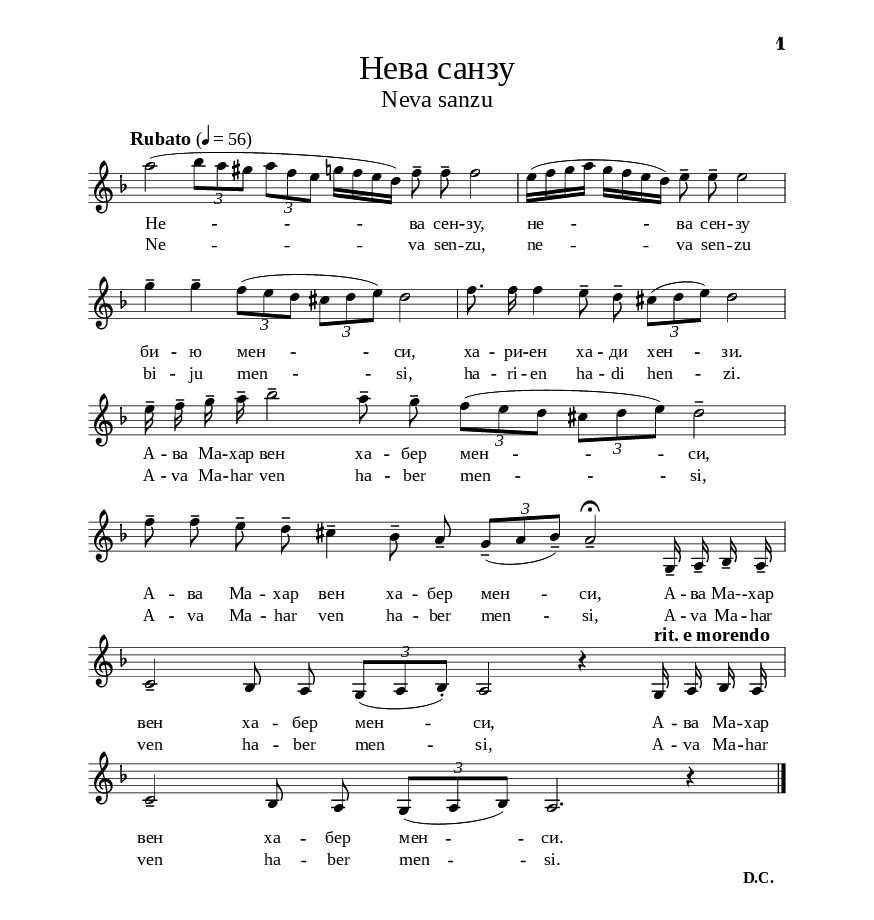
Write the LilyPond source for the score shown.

\version "2.24.3"

% include paper part and global functions
\include "include/globals.ily"

\bookpart {
  \label #'ref091
  \tocItem \markup "Нева сaнзу – Neva sanzu"
  \include "include/bookpart-paper.ily"
  \score {
    \include "include/score-layout.ily"

    \new Voice \absolute {
      \clef treble
      \key d \minor
      \tempoFunc "Rubato" 4 "56"
      \autoBeamOn

      \omit Score.TimeSignature
      \cadenzaOn % allows custom bar lines
      \autoBeamOff
      a''2 ( \tuplet 3/2 { bes''8 [a'' gis''8] } \tuplet 3/2 { a''8 [f'' e''8] } g''16 [f'' e'' d''] )  f''8--  f''-- f''2 \bar "|" e''16 ( [f'' g'' a''] g''[ f'' e'' d''] ) e''8-- e''-- e''2 \bar "|" \break

      \time 7/4 g''4-- g''-- \tuplet 3/2 { f''8 ([e'' d''8]  } \tuplet 3/2 {cis''8 [d'' e''8] })   d''2 \bar "|" f''8. f''16 f''4 e''8-- d''-- \tuplet 3/2 {cis''!8 [( d'' e''8 )] } d''2 \bar "|" \break

      e''16-- f''16-- g''16-- a''-- bes''2-- a''8-- g''8-- \tuplet 3/2 { f''8 ( [e''8 d''8] } \tuplet 3/2 { cis''!8 [d''8 e''8] ) } d''2-- \bar "|" \break

      f''8-- f''-- e''-- d''-- cis''!4-- bes'8-- a'8-- \tuplet 3/2 {g'8-- ( [a' bes'--])} a'2--  \fermata  g16-- a-- bes--  a-- \bar "|" \break

      c'2-- bes8 a8 \tuplet 3/2 {g [( a bes-. )] } a2 r4 \tempo "rit. e morendo" g16 a bes  a \bar "|" \break

      c'2-- bes8 a8  \tuplet 3/2 {g [(a bes )]}  a2.  r4 \bar "|."


    }



    \addlyrics {
      Не -- ва сен -- зу,
      не -- ва сен -- зу би -- ю мен -- си,
      ха -- ри -- ен ха -- ди хен -- зи.
      А -- ва Ма -- хар вен ха -- бер мен -- си,
      А -- ва Ма -- хар вен ха -- бер мен -- си,
      А -- ва "Ма-" -- хар вен ха -- бер мен -- си,
      А -- ва Ма -- хар вен ха -- бер мен -- си.

    }

  \addlyrics {
      Ne -- va sen -- zu,
      ne -- va sen -- zu bi -- ju men -- si,
      ha -- ri -- en ha -- di hen -- zi.
      A -- va Ma -- har ven ha -- ber men -- si,
      A -- va Ma -- har ven ha -- ber men -- si,
      A -- va Ma -- har ven ha -- ber men -- si,
      A -- va Ma -- har ven ha -- ber men -- si.

    }

    \header {
      title = \titleFunc "Нева санзу" "Neva sanzu"
    }

    \midi{}

  } % score
  
  \markup \empty-one
\markup \dc-one "D.C."
  % include foreign translation(s) of the song
  %\include "../../lyrics/de/000_empty_template_lyrics_de.ly"

} % bookpart
